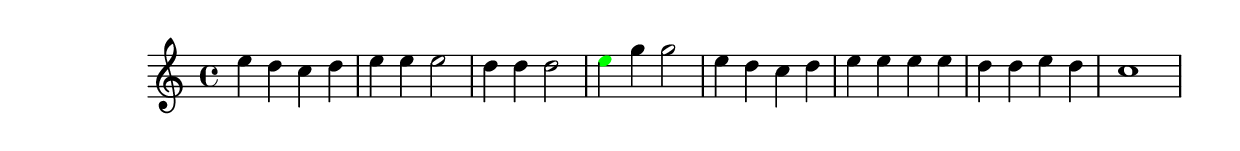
\version "2.18.2"
\language "english"

\header {
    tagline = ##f
}

\layout {}

\paper {}

\score {
    \new Staff
    {
        {   % measure
            \time 4/4
            \tweak color #black
            e''4
            \tweak color #black
            d''4
            \tweak color #black
            c''4
            \tweak color #black
            d''4
        }   % measure
        {   % measure
            \tweak color #black
            e''4
            \tweak color #black
            e''4
            \tweak color #black
            e''2
        }   % measure
        {   % measure
            \tweak color #black
            d''4
            \tweak color #black
            d''4
            \tweak color #black
            d''2
        }   % measure
        {   % measure
            \tweak color #green
            e''4
            g''4
            g''2
        }   % measure
        {   % measure
            e''4
            d''4
            c''4
            d''4
        }   % measure
        {   % measure
            e''4
            e''4
            e''4
            e''4
        }   % measure
        {   % measure
            d''4
            d''4
            e''4
            d''4
        }   % measure
        {   % measure
            c''1
        }   % measure
    }
}